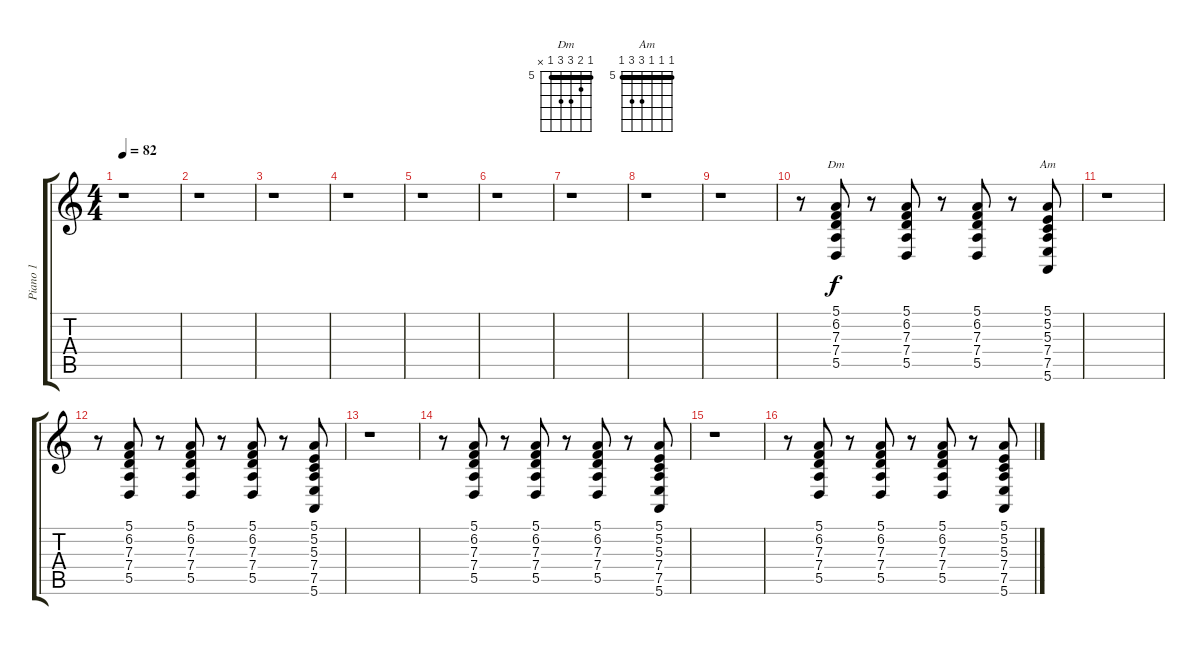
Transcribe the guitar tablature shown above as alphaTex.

\track ("Piano 1" "Piano 1") {instrument honkytonkpiano}
\staff {score tabs}
\tuning (E4 B3 G3 D3 A2 E2) {hide}
\chord ("Dm" 5 6 7 7 5 x) {firstfret 5 barre 5}
\chord ("Am" 5 5 5 7 7 5) {firstfret 5 barre 5}
\ts (4 4)
\tempo 82
\clef g2
\ks c
r.1{dy f instrument honkytonkpiano} |
r.1 |
r.1 |
r.1 |
r.1 |
r.1 |
r.1 |
r.1 |
r.1 |
r.8 (5.1 6.2 7.3 7.4 5.5).8{ch "Dm"} r.8 (5.1 6.2 7.3 7.4 5.5).8 r.8 (5.1 6.2 7.3 7.4 5.5).8 r.8 (5.1 5.2 5.3 7.4 7.5 5.6).8{ch "Am"} |
r.1 |
r.8 (5.1 6.2 7.3 7.4 5.5).8 r.8 (5.1 6.2 7.3 7.4 5.5).8 r.8 (5.1 6.2 7.3 7.4 5.5).8 r.8 (5.1 5.2 5.3 7.4 7.5 5.6).8 |
r.1 |
r.8 (5.1 6.2 7.3 7.4 5.5).8 r.8 (5.1 6.2 7.3 7.4 5.5).8 r.8 (5.1 6.2 7.3 7.4 5.5).8 r.8 (5.1 5.2 5.3 7.4 7.5 5.6).8 |
r.1 |
r.8 (5.1 6.2 7.3 7.4 5.5).8 r.8 (5.1 6.2 7.3 7.4 5.5).8 r.8 (5.1 6.2 7.3 7.4 5.5).8 r.8 (5.1 5.2 5.3 7.4 7.5 5.6).8
